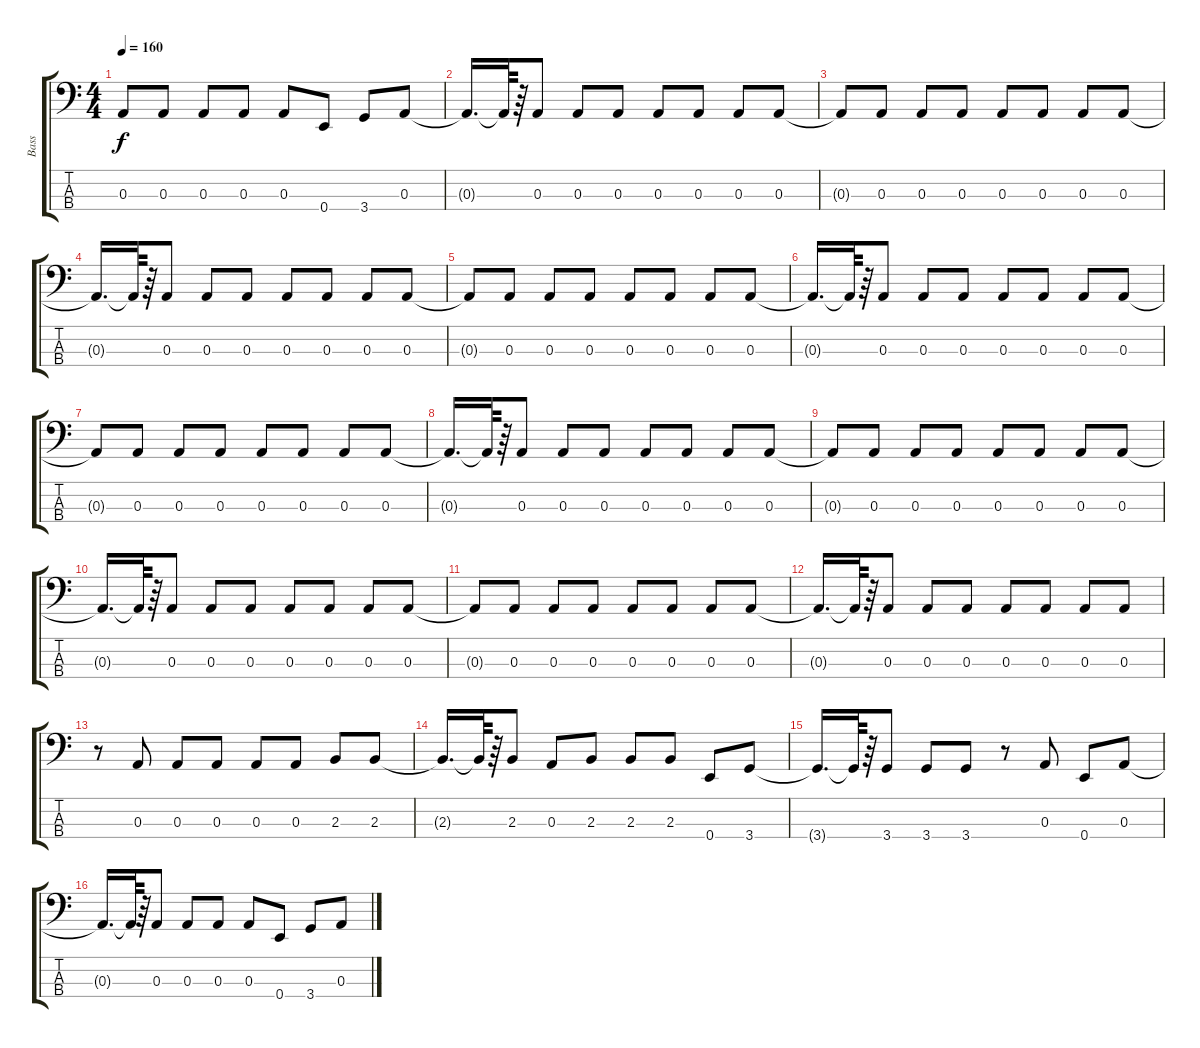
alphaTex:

\track ("Bass" "Bass") {instrument electricbassfinger}
\staff {score tabs}
\tuning (G2 D2 A1 E1) {hide}
\ts (4 4)
\tempo 160
\clef f4
\ks c
0.3{t}.8{dy f} 0.3.8 0.3.8 0.3.8 0.3.8 0.4.8 3.4.8 0.3.8 |
0.3{t}.16{d} 0.3{t}.64 r.64 0.3.8 0.3.8 0.3.8 0.3.8 0.3.8 0.3.8 0.3.8 |
0.3{t}.8 0.3.8 0.3.8 0.3.8 0.3.8 0.3.8 0.3.8 0.3.8 |
0.3{t}.16{d} 0.3{t}.64 r.64 0.3.8 0.3.8 0.3.8 0.3.8 0.3.8 0.3.8 0.3.8 |
0.3{t}.8 0.3.8 0.3.8 0.3.8 0.3.8 0.3.8 0.3.8 0.3.8 |
0.3{t}.16{d} 0.3{t}.64 r.64 0.3.8 0.3.8 0.3.8 0.3.8 0.3.8 0.3.8 0.3.8 |
0.3{t}.8 0.3.8 0.3.8 0.3.8 0.3.8 0.3.8 0.3.8 0.3.8 |
0.3{t}.16{d} 0.3{t}.64 r.64 0.3.8 0.3.8 0.3.8 0.3.8 0.3.8 0.3.8 0.3.8 |
0.3{t}.8 0.3.8 0.3.8 0.3.8 0.3.8 0.3.8 0.3.8 0.3.8 |
0.3{t}.16{d} 0.3{t}.64 r.64 0.3.8 0.3.8 0.3.8 0.3.8 0.3.8 0.3.8 0.3.8 |
0.3{t}.8 0.3.8 0.3.8 0.3.8 0.3.8 0.3.8 0.3.8 0.3.8 |
0.3{t}.16{d} 0.3{t}.64 r.64 0.3.8 0.3.8 0.3.8 0.3.8 0.3.8 0.3.8 0.3.8 |
r.8 0.3.8 0.3.8 0.3.8 0.3.8 0.3.8 2.3.8 2.3.8 |
2.3{t}.16{d} 2.3{t}.64 r.64 2.3.8 0.3.8 2.3.8 2.3.8 2.3.8 0.4.8 3.4.8 |
3.4{t}.16{d} 3.4{t}.64 r.64 3.4.8 3.4.8 3.4.8 r.8 0.3.8 0.4.8 0.3.8 |
0.3{t}.16{d} 0.3{t}.64 r.64 0.3.8 0.3.8 0.3.8 0.3.8 0.4.8 3.4.8 0.3.8
